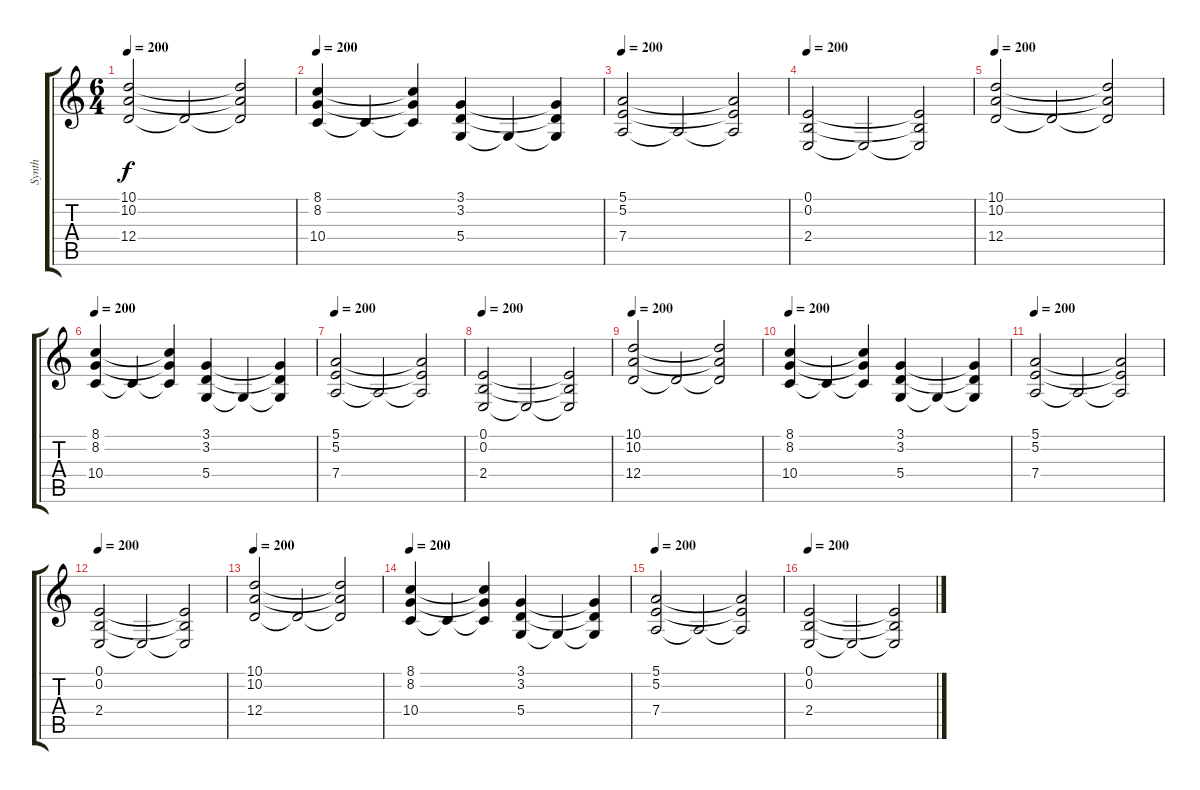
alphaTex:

\track ("Synth" "Synth") {instrument stringensemble1}
\staff {score tabs}
\tuning (E4 B3 G3 D3 A2 E2) {hide}
\ts (6 4)
\tempo 200
\clef g2
\ks c
(10.1 10.2 12.4).2{dy f} 12.4{t}.2 (10.1{t} 10.2{t} 12.4{t}).2 |
\tempo 200
(8.1 8.2 10.4).4 10.4{t}.4 (8.1{t} 8.2{t} 10.4{t}).4 (3.1 3.2 5.4).4 5.4{t}.4 (3.1{t} 3.2{t} 5.4{t}).4 |
\tempo 200
(5.1 5.2 7.4).2 7.4{t}.2 (5.1{t} 5.2{t} 7.4{t}).2 |
\tempo 200
(0.1 0.2 2.4).2 2.4{t}.2 (0.1{t} 0.2{t} 2.4{t}).2 |
\tempo 200
(10.1 10.2 12.4).2 12.4{t}.2 (10.1{t} 10.2{t} 12.4{t}).2 |
\tempo 200
(8.1 8.2 10.4).4 10.4{t}.4 (8.1{t} 8.2{t} 10.4{t}).4 (3.1 3.2 5.4).4 5.4{t}.4 (3.1{t} 3.2{t} 5.4{t}).4 |
\tempo 200
(5.1 5.2 7.4).2 7.4{t}.2 (5.1{t} 5.2{t} 7.4{t}).2 |
\tempo 200
(0.1 0.2 2.4).2 2.4{t}.2 (0.1{t} 0.2{t} 2.4{t}).2 |
\tempo 200
(10.1 10.2 12.4).2 12.4{t}.2 (10.1{t} 10.2{t} 12.4{t}).2 |
\tempo 200
(8.1 8.2 10.4).4 10.4{t}.4 (8.1{t} 8.2{t} 10.4{t}).4 (3.1 3.2 5.4).4 5.4{t}.4 (3.1{t} 3.2{t} 5.4{t}).4 |
\tempo 200
(5.1 5.2 7.4).2 7.4{t}.2 (5.1{t} 5.2{t} 7.4{t}).2 |
\tempo 200
(0.1 0.2 2.4).2 2.4{t}.2 (0.1{t} 0.2{t} 2.4{t}).2 |
\tempo 200
(10.1 10.2 12.4).2 12.4{t}.2 (10.1{t} 10.2{t} 12.4{t}).2 |
\tempo 200
(8.1 8.2 10.4).4 10.4{t}.4 (8.1{t} 8.2{t} 10.4{t}).4 (3.1 3.2 5.4).4 5.4{t}.4 (3.1{t} 3.2{t} 5.4{t}).4 |
\tempo 200
(5.1 5.2 7.4).2 7.4{t}.2 (5.1{t} 5.2{t} 7.4{t}).2 |
\tempo 200
(0.1 0.2 2.4).2 2.4{t}.2 (0.1{t} 0.2{t} 2.4{t}).2
